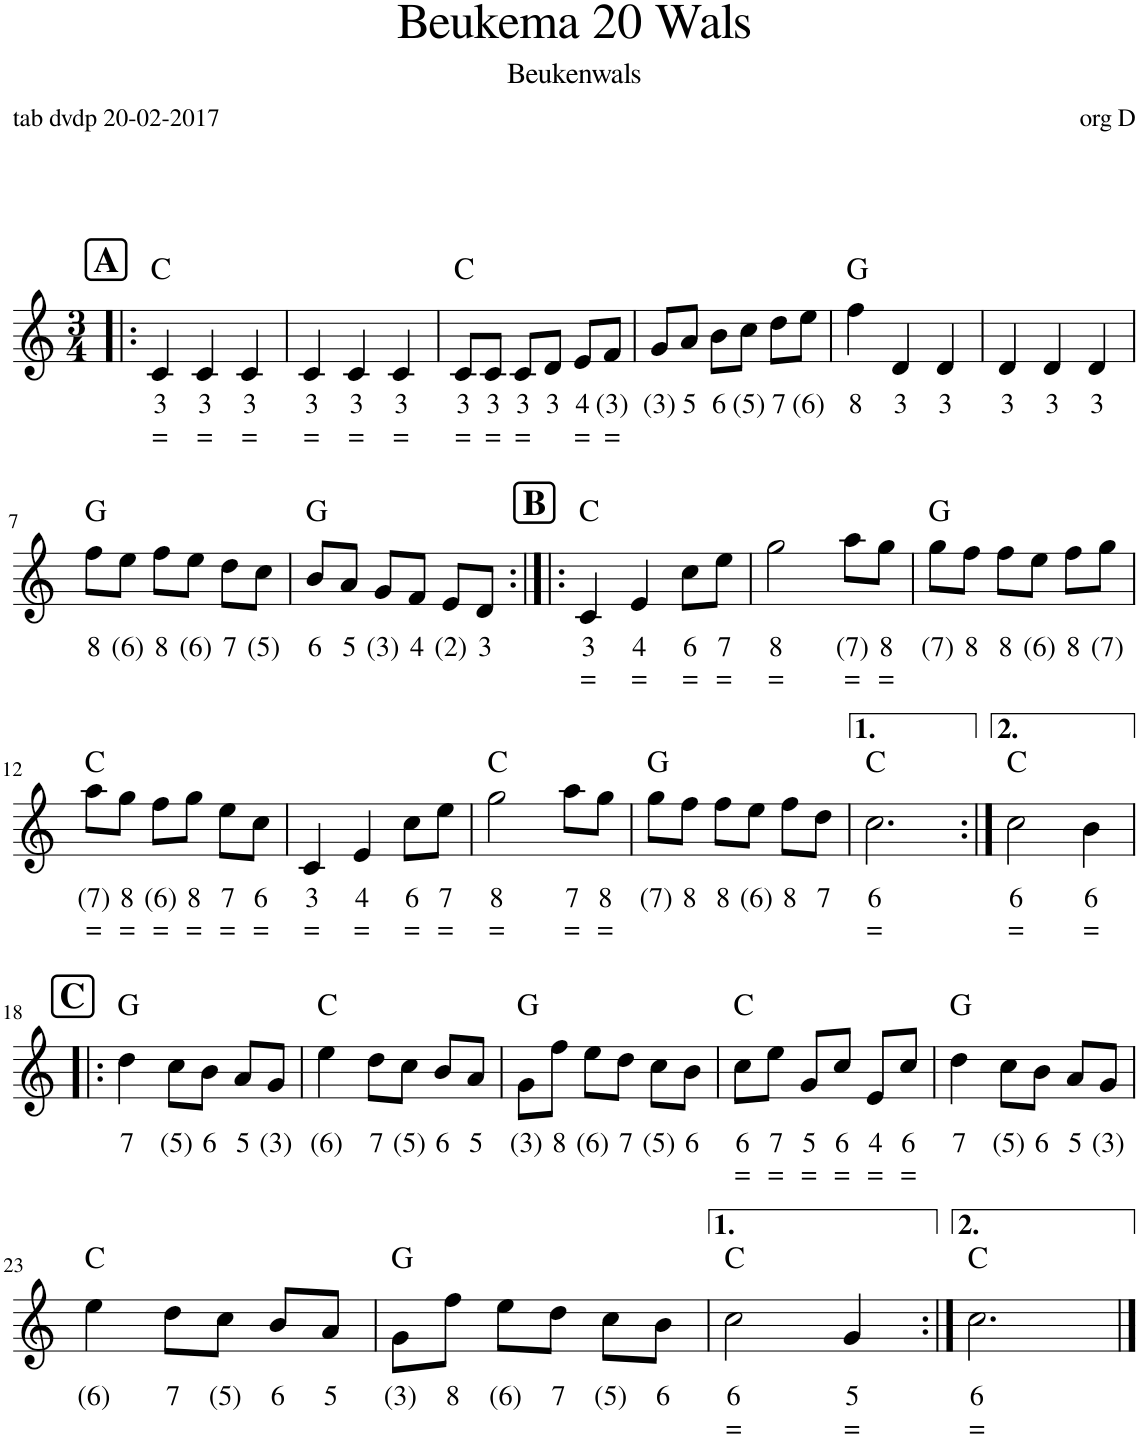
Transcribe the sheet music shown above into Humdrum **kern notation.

**kern	**text	**text	**harte
*part1	*part1	*part1	*part1
*staff1	*staff1	*staff1	*
*I"Stem	*	*	*
*clefG2	*	*	*
*k[]	*	*	*
*M3/4	*	*	*
!!LO:REH:place=s1:a:B:cj:fs=14:t=A
=1!|:	=1!|:	=1!|:	=1!|:
!	!LO:LY:b	!LO:LY:b	!
4c/	3	=	C:maj
!	!LO:LY:b	!LO:LY:b	!
4c/	3	=	.
!	!LO:LY:b	!LO:LY:b	!
4c/	3	=	.
=2	=2	=2	=2
!	!LO:LY:b	!LO:LY:b	!
4c/	3	=	.
!	!LO:LY:b	!LO:LY:b	!
4c/	3	=	.
!	!LO:LY:b	!LO:LY:b	!
4c/	3	=	.
=3	=3	=3	=3
!	!LO:LY:b	!LO:LY:b	!
8c/L	3	=	C:maj
!	!LO:LY:b	!LO:LY:b	!
8c/J	3	=	.
!	!LO:LY:b	!LO:LY:b	!
8c/L	3	=	.
!	!LO:LY:b	!	!
8d/J	3	.	.
!	!LO:LY:b	!LO:LY:b	!
8e/L	4	=	.
!	!LO:LY:b	!LO:LY:b	!
8f/J	(3)	=	.
=4	=4	=4	=4
!	!LO:LY:b	!	!
8g/L	(3)	.	.
!	!LO:LY:b	!	!
8a/J	5	.	.
!	!LO:LY:b	!	!
8b\L	6	.	.
!	!LO:LY:b	!	!
8cc\J	(5)	.	.
!	!LO:LY:b	!	!
8dd\L	7	.	.
!	!LO:LY:b	!	!
8ee\J	(6)	.	.
=5	=5	=5	=5
!	!LO:LY:b	!	!
4ff\	8	.	G:maj
!	!LO:LY:b	!	!
4d/	3	.	.
!	!LO:LY:b	!	!
4d/	3	.	.
=6	=6	=6	=6
!	!LO:LY:b	!	!
4d/	3	.	.
!	!LO:LY:b	!	!
4d/	3	.	.
!	!LO:LY:b	!	!
4d/	3	.	.
!!LO:LB:g=z
=7	=7	=7	=7
!	!LO:LY:b	!	!
8ff\L	8	.	G:maj
!	!LO:LY:b	!	!
8ee\J	(6)	.	.
!	!LO:LY:b	!	!
8ff\L	8	.	.
!	!LO:LY:b	!	!
8ee\J	(6)	.	.
!	!LO:LY:b	!	!
8dd\L	7	.	.
!	!LO:LY:b	!	!
8cc\J	(5)	.	.
=8	=8	=8	=8
!	!LO:LY:b	!	!
8b/L	6	.	G:maj
!	!LO:LY:b	!	!
8a/J	5	.	.
!	!LO:LY:b	!	!
8g/L	(3)	.	.
!	!LO:LY:b	!	!
8f/J	4	.	.
!	!LO:LY:b	!	!
8e/L	(2)	.	.
!	!LO:LY:b	!	!
8d/J	3	.	.
!!LO:REH:place=s1:a:B:cj:fs=14:t=B
=9:|!|:	=9:|!|:	=9:|!|:	=9:|!|:
!	!LO:LY:b	!LO:LY:b	!
4c/	3	=	C:maj
!	!LO:LY:b	!LO:LY:b	!
4e/	4	=	.
!	!LO:LY:b	!LO:LY:b	!
8cc\L	6	=	.
!	!LO:LY:b	!LO:LY:b	!
8ee\J	7	=	.
=10	=10	=10	=10
!	!LO:LY:b	!LO:LY:b	!
2gg\	8	=	.
!	!LO:LY:b	!LO:LY:b	!
8aa\L	(7)	=	.
!	!LO:LY:b	!LO:LY:b	!
8gg\J	8	=	.
=11	=11	=11	=11
!	!LO:LY:b	!	!
8gg\L	(7)	.	G:maj
!	!LO:LY:b	!	!
8ff\J	8	.	.
!	!LO:LY:b	!	!
8ff\L	8	.	.
!	!LO:LY:b	!	!
8ee\J	(6)	.	.
!	!LO:LY:b	!	!
8ff\L	8	.	.
!	!LO:LY:b	!	!
8gg\J	(7)	.	.
!!LO:LB:g=z
=12	=12	=12	=12
!	!LO:LY:b	!LO:LY:b	!
8aa\L	(7)	=	C:maj
!	!LO:LY:b	!LO:LY:b	!
8gg\J	8	=	.
!	!LO:LY:b	!LO:LY:b	!
8ff\L	(6)	=	.
!	!LO:LY:b	!LO:LY:b	!
8gg\J	8	=	.
!	!LO:LY:b	!LO:LY:b	!
8ee\L	7	=	.
!	!LO:LY:b	!LO:LY:b	!
8cc\J	6	=	.
=13	=13	=13	=13
!	!LO:LY:b	!LO:LY:b	!
4c/	3	=	.
!	!LO:LY:b	!LO:LY:b	!
4e/	4	=	.
!	!LO:LY:b	!LO:LY:b	!
8cc\L	6	=	.
!	!LO:LY:b	!LO:LY:b	!
8ee\J	7	=	.
=14	=14	=14	=14
!	!LO:LY:b	!LO:LY:b	!
2gg\	8	=	C:maj
!	!LO:LY:b	!LO:LY:b	!
8aa\L	7	=	.
!	!LO:LY:b	!LO:LY:b	!
8gg\J	8	=	.
=15	=15	=15	=15
!	!LO:LY:b	!	!
8gg\L	(7)	.	G:maj
!	!LO:LY:b	!	!
8ff\J	8	.	.
!	!LO:LY:b	!	!
8ff\L	8	.	.
!	!LO:LY:b	!	!
8ee\J	(6)	.	.
!	!LO:LY:b	!	!
8ff\L	8	.	.
!	!LO:LY:b	!	!
8dd\J	7	.	.
=16	=16	=16	=16
!	!LO:LY:b	!LO:LY:b	!
2.cc\	6	=	C:maj
=17:|!	=17:|!	=17:|!	=17:|!
!	!LO:LY:b	!LO:LY:b	!
2cc\	6	=	C:maj
!	!LO:LY:b	!LO:LY:b	!
4b\	6	=	.
!!LO:LB:g=z
!!LO:REH:place=s1:a:B:cj:fs=14:t=C
=18!|:	=18!|:	=18!|:	=18!|:
!	!LO:LY:b	!	!
4dd\	7	.	G:maj
!	!LO:LY:b	!	!
8cc\L	(5)	.	.
!	!LO:LY:b	!	!
8b\J	6	.	.
!	!LO:LY:b	!	!
8a/L	5	.	.
!	!LO:LY:b	!	!
8g/J	(3)	.	.
=19	=19	=19	=19
!	!LO:LY:b	!	!
4ee\	(6)	.	C:maj
!	!LO:LY:b	!	!
8dd\L	7	.	.
!	!LO:LY:b	!	!
8cc\J	(5)	.	.
!	!LO:LY:b	!	!
8b/L	6	.	.
!	!LO:LY:b	!	!
8a/J	5	.	.
=20	=20	=20	=20
!	!LO:LY:b	!	!
8g\L	(3)	.	G:maj
!	!LO:LY:b	!	!
8ff\J	8	.	.
!	!LO:LY:b	!	!
8ee\L	(6)	.	.
!	!LO:LY:b	!	!
8dd\J	7	.	.
!	!LO:LY:b	!	!
8cc\L	(5)	.	.
!	!LO:LY:b	!	!
8b\J	6	.	.
=21	=21	=21	=21
!	!LO:LY:b	!LO:LY:b	!
8cc\L	6	=	C:maj
!	!LO:LY:b	!LO:LY:b	!
8ee\J	7	=	.
!	!LO:LY:b	!LO:LY:b	!
8g/L	5	=	.
!	!LO:LY:b	!LO:LY:b	!
8cc/J	6	=	.
!	!LO:LY:b	!LO:LY:b	!
8e/L	4	=	.
!	!LO:LY:b	!LO:LY:b	!
8cc/J	6	=	.
=22	=22	=22	=22
!	!LO:LY:b	!	!
4dd\	7	.	G:maj
!	!LO:LY:b	!	!
8cc\L	(5)	.	.
!	!LO:LY:b	!	!
8b\J	6	.	.
!	!LO:LY:b	!	!
8a/L	5	.	.
!	!LO:LY:b	!	!
8g/J	(3)	.	.
!!LO:LB:g=z
=23	=23	=23	=23
!	!LO:LY:b	!	!
4ee\	(6)	.	C:maj
!	!LO:LY:b	!	!
8dd\L	7	.	.
!	!LO:LY:b	!	!
8cc\J	(5)	.	.
!	!LO:LY:b	!	!
8b/L	6	.	.
!	!LO:LY:b	!	!
8a/J	5	.	.
=24	=24	=24	=24
!	!LO:LY:b	!	!
8g\L	(3)	.	G:maj
!	!LO:LY:b	!	!
8ff\J	8	.	.
!	!LO:LY:b	!	!
8ee\L	(6)	.	.
!	!LO:LY:b	!	!
8dd\J	7	.	.
!	!LO:LY:b	!	!
8cc\L	(5)	.	.
!	!LO:LY:b	!	!
8b\J	6	.	.
=25	=25	=25	=25
!	!LO:LY:b	!LO:LY:b	!
2cc\	6	=	C:maj
!	!LO:LY:b	!LO:LY:b	!
4g/	5	=	.
=26:|!	=26:|!	=26:|!	=26:|!
!	!LO:LY:b	!LO:LY:b	!
2.cc\	6	=	C:maj
==	==	==	==
*-	*-	*-	*-
